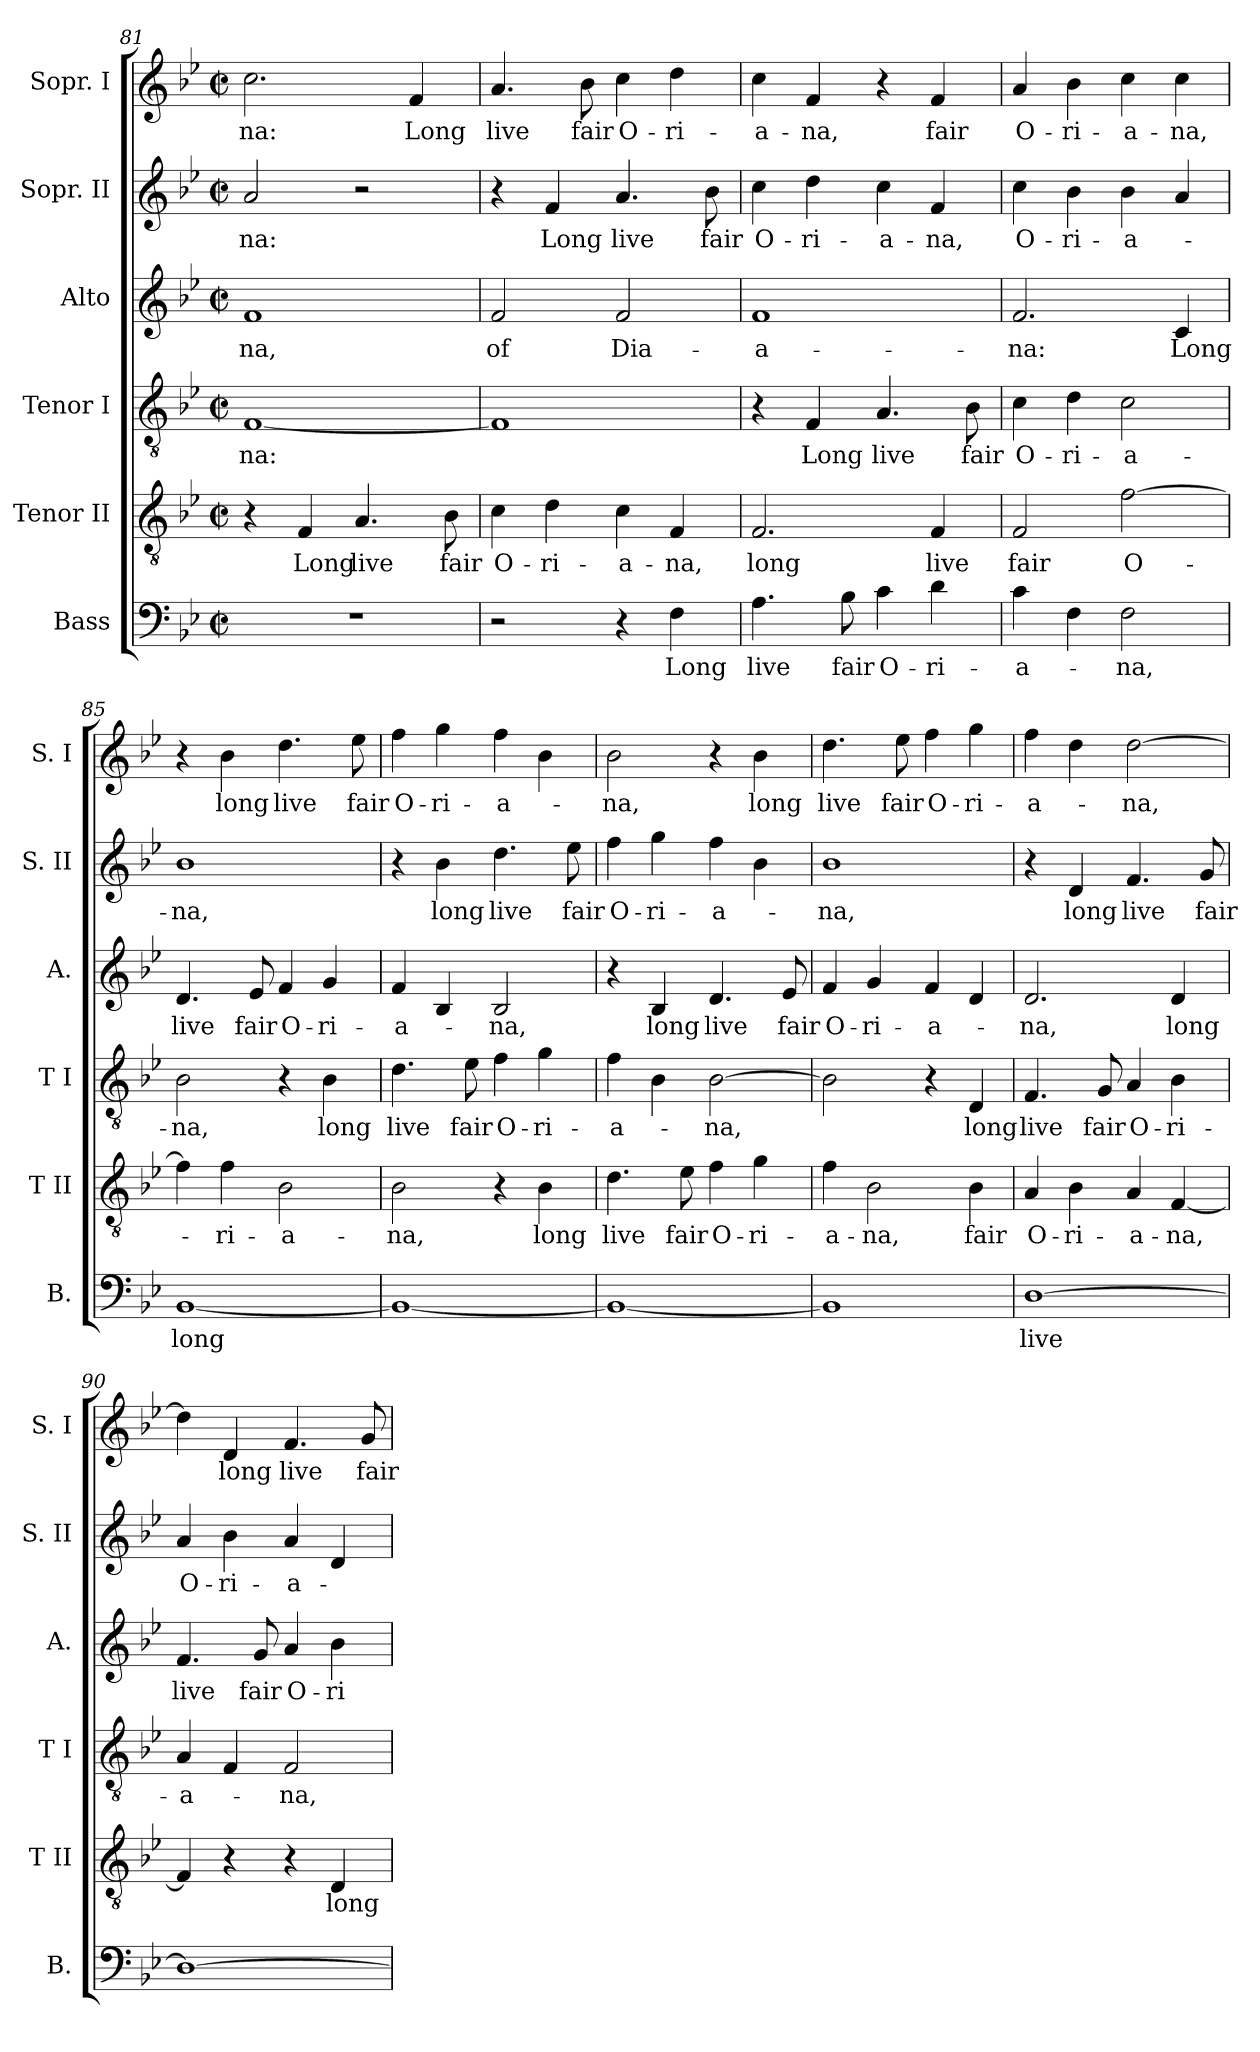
**kern	**text	**kern	**text	**kern	**text	**kern	**text	**kern	**text	**kern	**text
*part6	*part6	*part5	*part5	*part4	*part4	*part3	*part3	*part2	*part2	*part1	*part1
*staff6	*staff6	*staff5	*staff5	*staff4	*staff4	*staff3	*staff3	*staff2	*staff2	*staff1	*staff1
*I"Bass	*	*I"Tenor II	*	*I"Tenor I	*	*I"Alto	*	*I"Sopr. II	*	*I"Sopr. I	*
*I'B.	*	*I'T II	*	*I'T I	*	*I'A.	*	*I'S. II	*	*I'S. I	*
!!LO:LB:g=z
*clefF4	*	*clefGv2	*	*clefGv2	*	*clefG2	*	*clefG2	*	*clefG2	*
*k[b-e-]	*	*k[b-e-]	*	*k[b-e-]	*	*k[b-e-]	*	*k[b-e-]	*	*k[b-e-]	*
*B-:	*	*B-:	*	*B-:	*	*B-:	*	*B-:	*	*B-:	*
*M2/2	*	*M2/2	*	*M2/2	*	*M2/2	*	*M2/2	*	*M2/2	*
*met(c|)	*	*met(c|)	*	*met(c|)	*	*met(c|)	*	*met(c|)	*	*met(c|)	*
=81	=81	=81	=81	=81	=81	=81	=81	=81	=81	=81	=81
1r	.	4r	.	[1F	-na:	1f	-na,	2a/	-na:	2.cc\	-na:
.	.	4F/	Long	.	.	.	.	.	.	.	.
.	.	4.A/	live	.	.	.	.	2r	.	.	.
.	.	.	.	.	.	.	.	.	.	4f/	Long
.	.	8B-\	fair	.	.	.	.	.	.	.	.
=82	=82	=82	=82	=82	=82	=82	=82	=82	=82	=82	=82
2r	.	4c\	O-	1F]	.	2f/	of	4r	.	4.a/	live
.	.	4d\	-ri-	.	.	.	.	4f/	Long	.	.
.	.	.	.	.	.	.	.	.	.	8b-\	fair
4r	.	4c\	-a-	.	.	2f/	Dia-	4.a/	live	4cc\	O-
4F\	Long	4F/	-na,	.	.	.	.	.	.	4dd\	-ri-
.	.	.	.	.	.	.	.	8b-\	fair	.	.
=83	=83	=83	=83	=83	=83	=83	=83	=83	=83	=83	=83
4.A\	live	2.F/	long	4r	.	1f	-a-	4cc\	O-	4cc\	-a-
.	.	.	.	4F/	Long	.	.	4dd\	-ri-	4f/	-na,
8B-\	fair	.	.	.	.	.	.	.	.	.	.
4c\	O-	.	.	4.A/	live	.	.	4cc\	-a-	4r	.
4d\	-ri-	4F/	live	.	.	.	.	4f/	-na,	4f/	fair
.	.	.	.	8B-\	fair	.	.	.	.	.	.
=84	=84	=84	=84	=84	=84	=84	=84	=84	=84	=84	=84
4c\	-a-	2F/	fair	4c\	O-	2.f/	-na:	4cc\	O-	4a/	O-
4F\	.	.	.	4d\	-ri-	.	.	4b-\	-ri-	4b-\	-ri-
2F\	-na,	[2f\	O-	2c\	-a-	.	.	4b-\	-a-	4cc\	-a-
.	.	.	.	.	.	4c/	Long	4a/	.	4cc\	-na,
!!LO:PB:g=z
=85	=85	=85	=85	=85	=85	=85	=85	=85	=85	=85	=85
[1BB-	long	4f\]	.	2B-\	-na,	4.d/	live	1b-	-na,	4r	.
.	.	4f\	-ri-	.	.	.	.	.	.	4b-\	long
.	.	.	.	.	.	8e-/	fair	.	.	.	.
.	.	2B-\	-a-	4r	.	4f/	O-	.	.	4.dd\	live
.	.	.	.	4B-\	long	4g/	-ri-	.	.	.	.
.	.	.	.	.	.	.	.	.	.	8ee-\	fair
=86	=86	=86	=86	=86	=86	=86	=86	=86	=86	=86	=86
1BB-_	.	2B-\	-na,	4.d\	live	4f/	-a-	4r	.	4ff\	O-
.	.	.	.	.	.	4B-/	.	4b-\	long	4gg\	-ri-
.	.	.	.	8e-\	fair	.	.	.	.	.	.
.	.	4r	.	4f\	O-	2B-/	-na,	4.dd\	live	4ff\	-a-
.	.	4B-\	long	4g\	-ri-	.	.	.	.	4b-\	.
.	.	.	.	.	.	.	.	8ee-\	fair	.	.
=87	=87	=87	=87	=87	=87	=87	=87	=87	=87	=87	=87
1BB-_	.	4.d\	live	4f\	-a-	4r	.	4ff\	O-	2b-\	-na,
.	.	.	.	4B-\	.	4B-/	long	4gg\	-ri-	.	.
.	.	8e-\	fair	.	.	.	.	.	.	.	.
.	.	4f\	O-	[2B-\	-na,	4.d/	live	4ff\	-a-	4r	.
.	.	4g\	-ri-	.	.	.	.	4b-\	.	4b-\	long
.	.	.	.	.	.	8e-/	fair	.	.	.	.
=88	=88	=88	=88	=88	=88	=88	=88	=88	=88	=88	=88
1BB-]	.	4f\	-a-	2B-\]	.	4f/	O-	1b-	-na,	4.dd\	live
.	.	2B-\	-na,	.	.	4g/	-ri-	.	.	.	.
.	.	.	.	.	.	.	.	.	.	8ee-\	fair
.	.	.	.	4r	.	4f/	-a-	.	.	4ff\	O-
.	.	4B-\	fair	4D/	long	4d/	.	.	.	4gg\	-ri-
!!LO:LB:g=z
=89	=89	=89	=89	=89	=89	=89	=89	=89	=89	=89	=89
[1D	live	4A/	O-	4.F/	live	2.d/	-na,	4r	.	4ff\	-a-
.	.	4B-\	-ri-	.	.	.	.	4d/	long	4dd\	.
.	.	.	.	8G/	fair	.	.	.	.	.	.
.	.	4A/	-a-	4A/	O-	.	.	4.f/	live	[2dd\	-na,
.	.	[4F/	-na,	4B-\	-ri-	4d/	long	.	.	.	.
.	.	.	.	.	.	.	.	8g/	fair	.	.
=90	=90	=90	=90	=90	=90	=90	=90	=90	=90	=90	=90
1D_	.	4F/]	.	4A/	-a-	4.f/	live	4a/	O-	4dd\]	.
.	.	4r	.	4F/	.	.	.	4b-\	-ri-	4d/	long
.	.	.	.	.	.	8g/	fair	.	.	.	.
.	.	4r	.	2F/	-na,	4a/	O-	4a/	-a-	4.f/	live
.	.	4D/	long	.	.	4b-\	-ri-	4d/	.	.	.
.	.	.	.	.	.	.	.	.	.	8g/	fair
=	=	=	=	=	=	=	=	=	=	=	=
*-	*-	*-	*-	*-	*-	*-	*-	*-	*-	*-	*-
